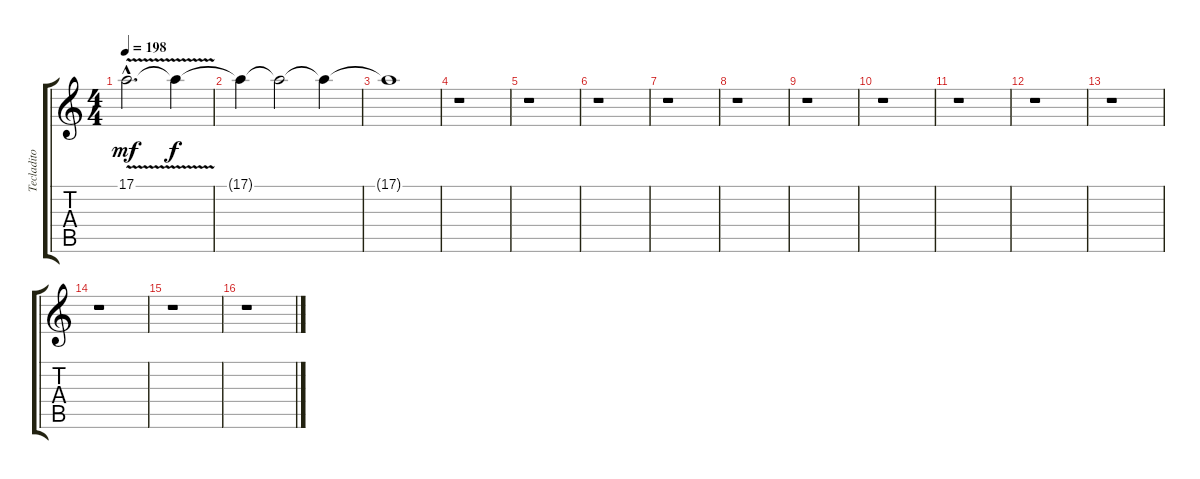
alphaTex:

\track ("Tecladito" "Tecladito") {instrument recorder}
\staff {score tabs}
\tuning (E4 B3 G3 D3 A2 E2) {hide}
\ts (4 4)
\tempo 198
\clef g2
\ks c
17.1{v hac}.2{d dy mf} 17.1{t}.4{dy f} |
17.1{t}.4 17.1{t}.2 17.1{t}.4 |
17.1{t}.1 |
r.1 |
r.1 |
r.1 |
r.1 |
r.1 |
r.1 |
r.1 |
r.1 |
r.1 |
r.1 |
r.1 |
r.1 |
r.1
